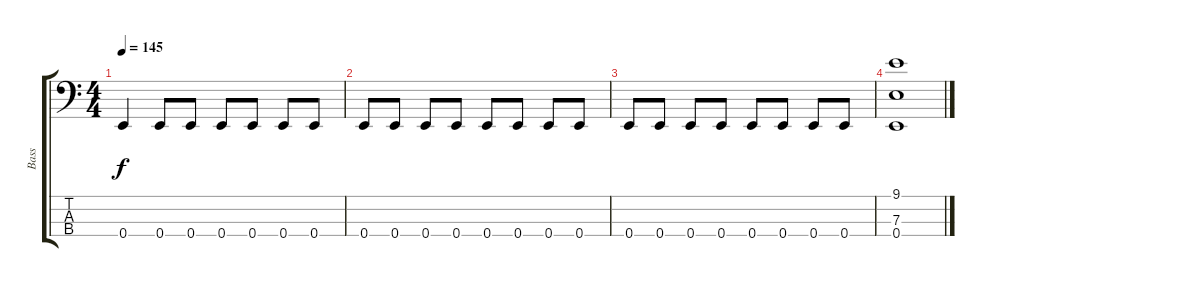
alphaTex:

\track ("Bass " "Bass ") {instrument overdrivenguitar}
\staff {score tabs}
\tuning (G2 D2 A1 E1) {hide}
\ts (4 4)
\tempo 145
\clef f4
\ks c
0.4.4{dy f} 0.4.8 0.4.8 0.4.8 0.4.8 0.4.8 0.4.8 |
0.4.8 0.4.8 0.4.8 0.4.8 0.4.8 0.4.8 0.4.8 0.4.8 |
0.4.8 0.4.8 0.4.8 0.4.8 0.4.8 0.4.8 0.4.8 0.4.8 |
(9.1 7.3 0.4).1
